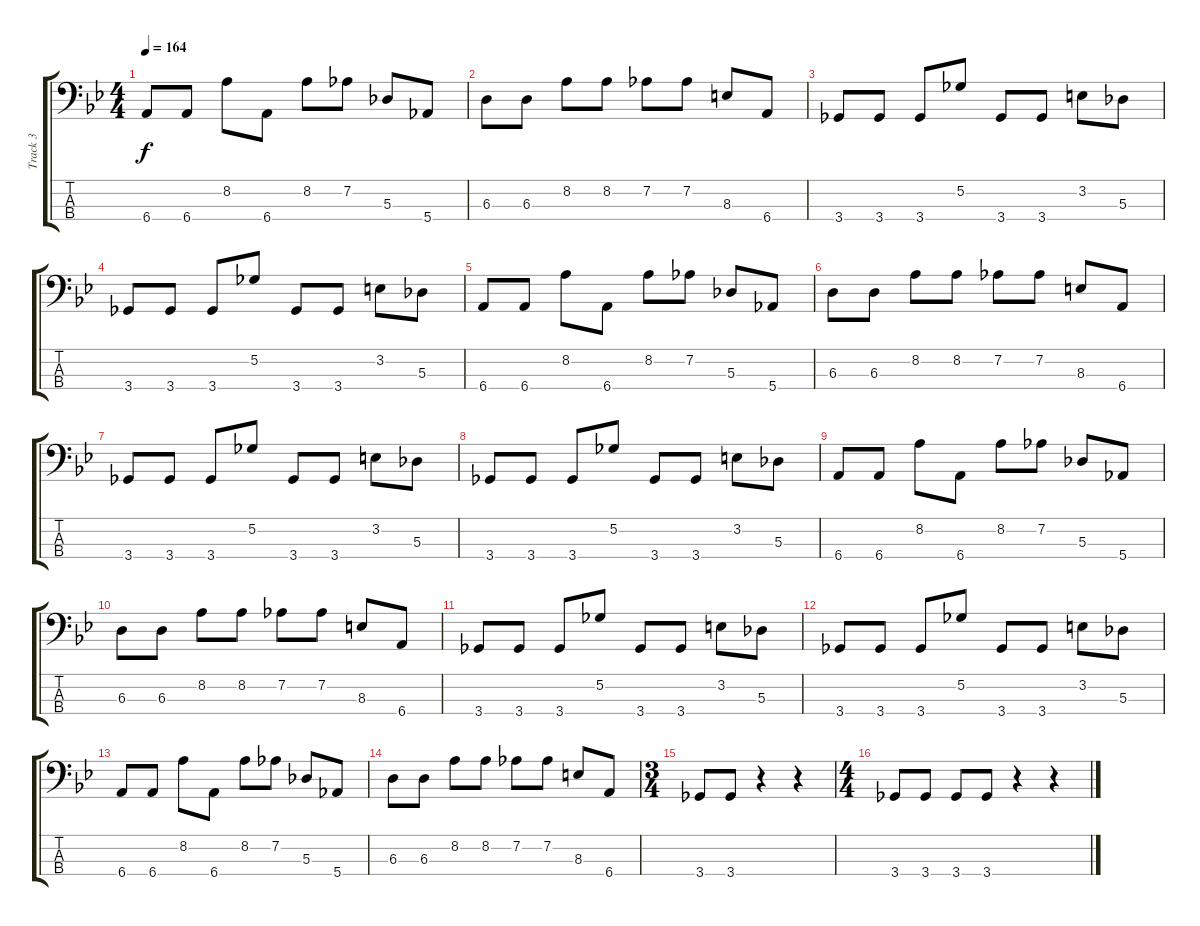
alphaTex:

\track ("Track 3" "Track 3") {instrument electricbassfinger}
\staff {score tabs}
\tuning (Gb2 Db2 Ab1 Eb1) {hide}
\ts (4 4)
\tempo 164
\clef f4
\ks gminor
6.4.8{dy f} 6.4.8 8.2.8 6.4.8 8.2.8 7.2.8 5.3.8 5.4.8 |
6.3.8 6.3.8 8.2.8 8.2.8 7.2.8 7.2.8 8.3.8 6.4.8 |
3.4.8 3.4.8 3.4.8 5.2.8 3.4.8 3.4.8 3.2.8 5.3.8 |
3.4.8 3.4.8 3.4.8 5.2.8 3.4.8 3.4.8 3.2.8 5.3.8 |
6.4.8 6.4.8 8.2.8 6.4.8 8.2.8 7.2.8 5.3.8 5.4.8 |
6.3.8 6.3.8 8.2.8 8.2.8 7.2.8 7.2.8 8.3.8 6.4.8 |
3.4.8 3.4.8 3.4.8 5.2.8 3.4.8 3.4.8 3.2.8 5.3.8 |
3.4.8 3.4.8 3.4.8 5.2.8 3.4.8 3.4.8 3.2.8 5.3.8 |
6.4.8 6.4.8 8.2.8 6.4.8 8.2.8 7.2.8 5.3.8 5.4.8 |
6.3.8 6.3.8 8.2.8 8.2.8 7.2.8 7.2.8 8.3.8 6.4.8 |
3.4.8 3.4.8 3.4.8 5.2.8 3.4.8 3.4.8 3.2.8 5.3.8 |
3.4.8 3.4.8 3.4.8 5.2.8 3.4.8 3.4.8 3.2.8 5.3.8 |
6.4.8 6.4.8 8.2.8 6.4.8 8.2.8 7.2.8 5.3.8 5.4.8 |
6.3.8 6.3.8 8.2.8 8.2.8 7.2.8 7.2.8 8.3.8 6.4.8 |
\ts (3 4)
3.4.8 3.4.8 r.4 r.4 |
\ts (4 4)
3.4.8 3.4.8 3.4.8 3.4.8 r.4 r.4
